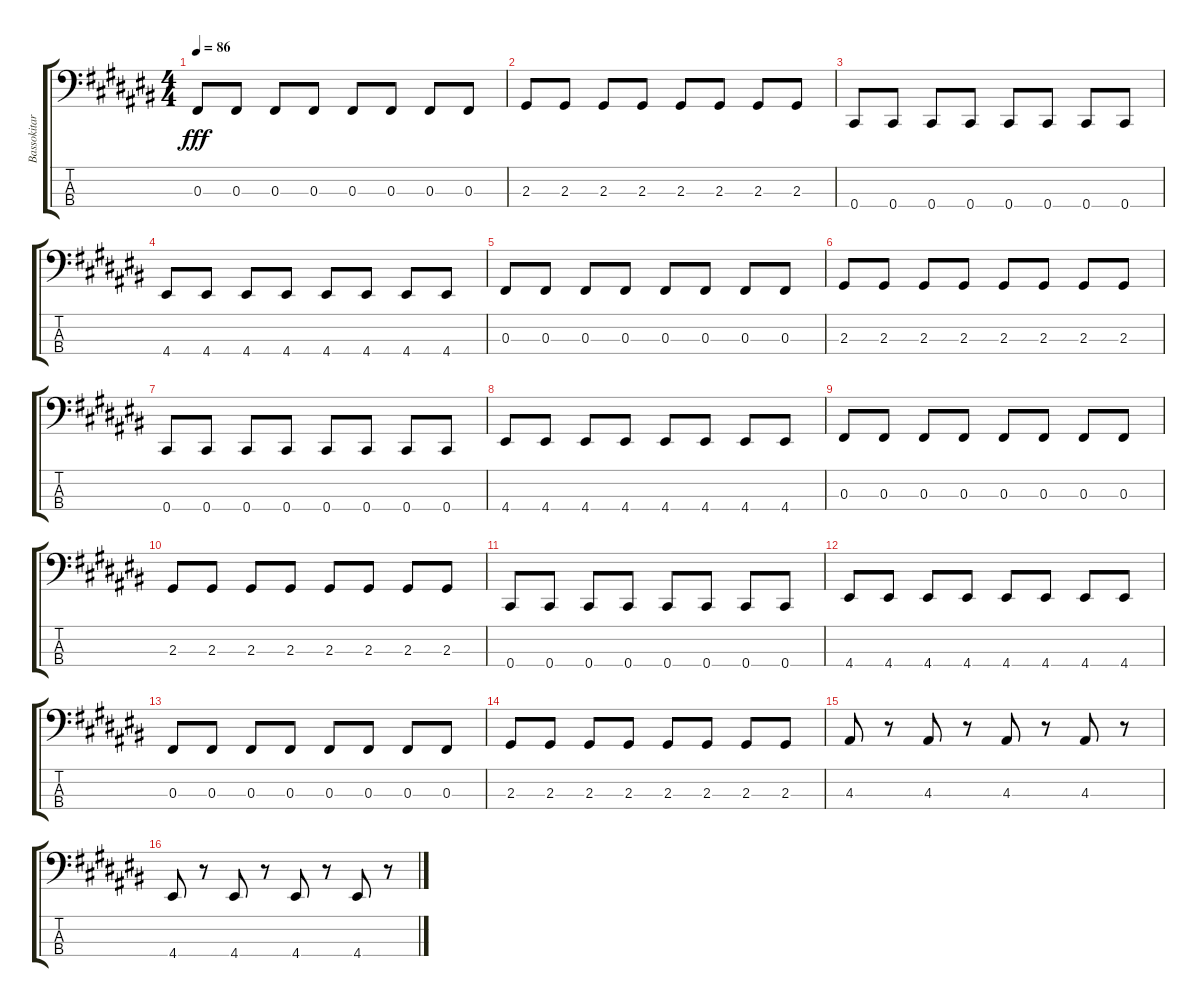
\track ("Bassokitara" "Bassokitar") {instrument slapbass1}
\staff {score tabs}
\tuning (E2 B1 Gb1 Db1) {hide}
\ts (4 4)
\tempo 86
\clef f4
\ks c#
0.3.8{dy fff} 0.3.8 0.3.8 0.3.8 0.3.8 0.3.8 0.3.8 0.3.8 |
2.3.8 2.3.8 2.3.8 2.3.8 2.3.8 2.3.8 2.3.8 2.3.8 |
0.4.8 0.4.8 0.4.8 0.4.8 0.4.8 0.4.8 0.4.8 0.4.8 |
4.4.8 4.4.8 4.4.8 4.4.8 4.4.8 4.4.8 4.4.8 4.4.8 |
0.3.8 0.3.8 0.3.8 0.3.8 0.3.8 0.3.8 0.3.8 0.3.8 |
2.3.8 2.3.8 2.3.8 2.3.8 2.3.8 2.3.8 2.3.8 2.3.8 |
0.4.8 0.4.8 0.4.8 0.4.8 0.4.8 0.4.8 0.4.8 0.4.8 |
4.4.8 4.4.8 4.4.8 4.4.8 4.4.8 4.4.8 4.4.8 4.4.8 |
0.3.8 0.3.8 0.3.8 0.3.8 0.3.8 0.3.8 0.3.8 0.3.8 |
2.3.8 2.3.8 2.3.8 2.3.8 2.3.8 2.3.8 2.3.8 2.3.8 |
0.4.8 0.4.8 0.4.8 0.4.8 0.4.8 0.4.8 0.4.8 0.4.8 |
4.4.8 4.4.8 4.4.8 4.4.8 4.4.8 4.4.8 4.4.8 4.4.8 |
0.3.8 0.3.8 0.3.8 0.3.8 0.3.8 0.3.8 0.3.8 0.3.8 |
2.3.8 2.3.8 2.3.8 2.3.8 2.3.8 2.3.8 2.3.8 2.3.8 |
4.3.8 r.8 4.3.8 r.8 4.3.8 r.8 4.3.8 r.8 |
4.4.8 r.8 4.4.8 r.8 4.4.8 r.8 4.4.8 r.8
